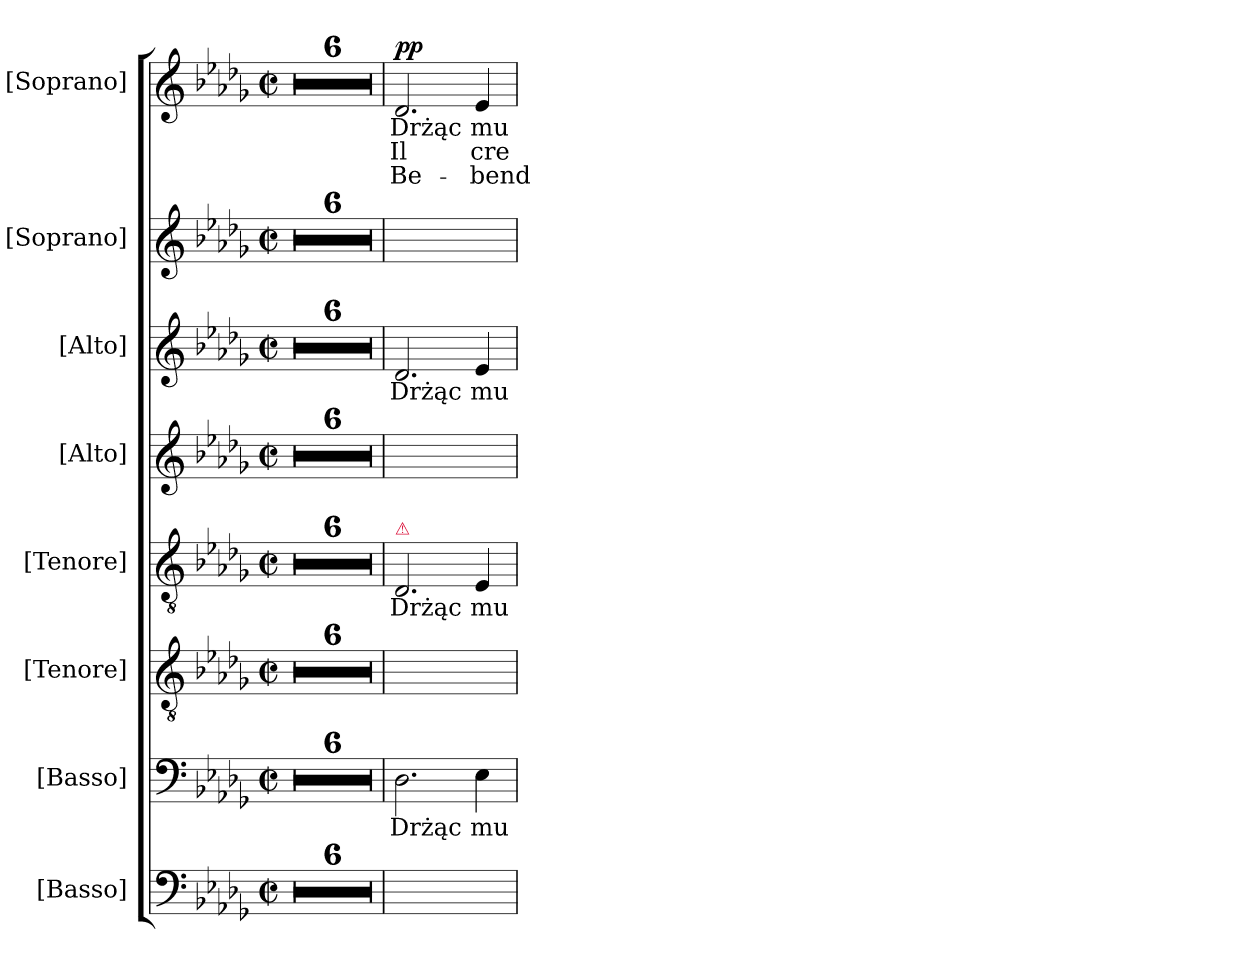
**kern	**kern	**text	**kern	**kern	**text	**kern	**kern	**text	**kern	**kern	**text	**text	**text	**dynam
*part8	*part7	*part7	*part6	*part5	*part5	*part4	*part3	*part3	*part2	*part1	*part1	*part1	*part1	*part1
*staff8	*staff7	*staff7	*staff6	*staff5	*staff5	*staff4	*staff3	*staff3	*staff2	*staff1	*staff1	*staff1	*staff1	*staff1
*I"[Basso]	*I"[Basso]	*	*I"[Tenore]	*I"[Tenore]	*	*I"[Alto]	*I"[Alto]	*	*I"[Soprano]	*I"[Soprano]	*	*	*	*
*I'B	*I'B	*	*I'T	*I'T	*	*I'A	*I'A	*	*I'S	*I'S	*	*	*	*
*clefF4	*clefF4	*	*clefGv2	*clefGv2	*	*clefG2	*clefG2	*	*clefG2	*clefG2	*	*	*	*
*k[b-e-a-d-g-]	*k[b-e-a-d-g-]	*	*k[b-e-a-d-g-]	*k[b-e-a-d-g-]	*	*k[b-e-a-d-g-]	*k[b-e-a-d-g-]	*	*k[b-e-a-d-g-]	*k[b-e-a-d-g-]	*	*	*	*
!!LO:TX:omd:t=Maestoso.
*M2/2	*M2/2	*	*M2/2	*M2/2	*	*M2/2	*M2/2	*	*M2/2	*M2/2	*	*	*	*
*met(c|)	*met(c|)	*	*met(c|)	*met(c|)	*	*met(c|)	*met(c|)	*	*met(c|)	*met(c|)	*	*	*	*
=1	=1	=1	=1	=1	=1	=1	=1	=1	=1	=1	=1	=1	=1	=1
1ryy	1r	.	1ryy	1r	.	1ryy	1r	.	1ryy	1r	.	.	.	.
=2	=2	=2	=2	=2	=2	=2	=2	=2	=2	=2	=2	=2	=2	=2
1ryy	1r	.	1ryy	1r	.	1ryy	1r	.	1ryy	1r	.	.	.	.
=3	=3	=3	=3	=3	=3	=3	=3	=3	=3	=3	=3	=3	=3	=3
1ryy	1r	.	1ryy	1r	.	1ryy	1r	.	1ryy	1r	.	.	.	.
=4	=4	=4	=4	=4	=4	=4	=4	=4	=4	=4	=4	=4	=4	=4
1ryy	1r	.	1ryy	1r	.	1ryy	1r	.	1ryy	1r	.	.	.	.
=5	=5	=5	=5	=5	=5	=5	=5	=5	=5	=5	=5	=5	=5	=5
1ryy	1r	.	1ryy	1r	.	1ryy	1r	.	1ryy	1r	.	.	.	.
=6	=6	=6	=6	=6	=6	=6	=6	=6	=6	=6	=6	=6	=6	=6
1ryy	1r	.	1ryy	1r	.	1ryy	1r	.	1ryy	1r	.	.	.	.
=7	=7	=7	=7	=7	=7	=7	=7	=7	=7	=7	=7	=7	=7	=7
!	!	!	!	!LO:TX:a:color=crimson:t=⚠	!	!	!	!	!	!	!	!	!	!
!	!	!	!	!	!	!	!	!	!	!	!	!LO:LY:color=red	!	!LO:DY:a
1ryy	2.D-\	Drżąc	1ryy	2.D-/	Drżąc	1ryy	2.d-/	Drżąc	1ryy	2.d-/	Drżąc	Il	Be-	pp
!	!	!	!	!	!	!	!	!	!	!	!	!LO:LY:color=red	!	!
.	4E-\	mu-	.	4E-/	mu-	.	4e-/	mu-	.	4e-/	mu-	cre-	-bend	.
=	=	=	=	=	=	=	=	=	=	=	=	=	=	=
*-	*-	*-	*-	*-	*-	*-	*-	*-	*-	*-	*-	*-	*-	*-
